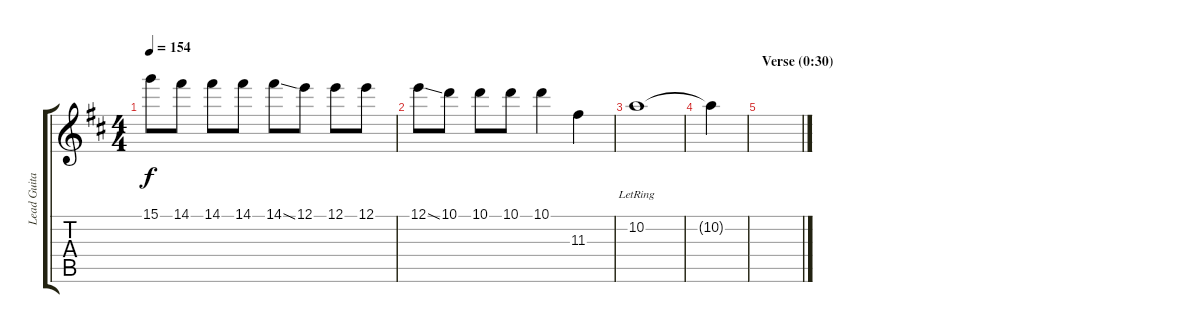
\track ("Lead Guitar 2" "Lead Guita") {instrument overdrivenguitar}
\staff {score tabs}
\tuning (E4 B3 G3 D3 A2 E2) {hide}
\ts (4 4)
\tempo 154
\clef g2
\ks d
15.1.8{dy f} 14.1.8 14.1.8 14.1.8 14.1{ss}.8 12.1.8 12.1.8 12.1.8 |
12.1{ss}.8 10.1.8 10.1.8 10.1.8 10.1.4 11.3.4 |
10.2{lr}.1 |
10.2{t}.4 |
\section ("" "Verse (0:30)")
